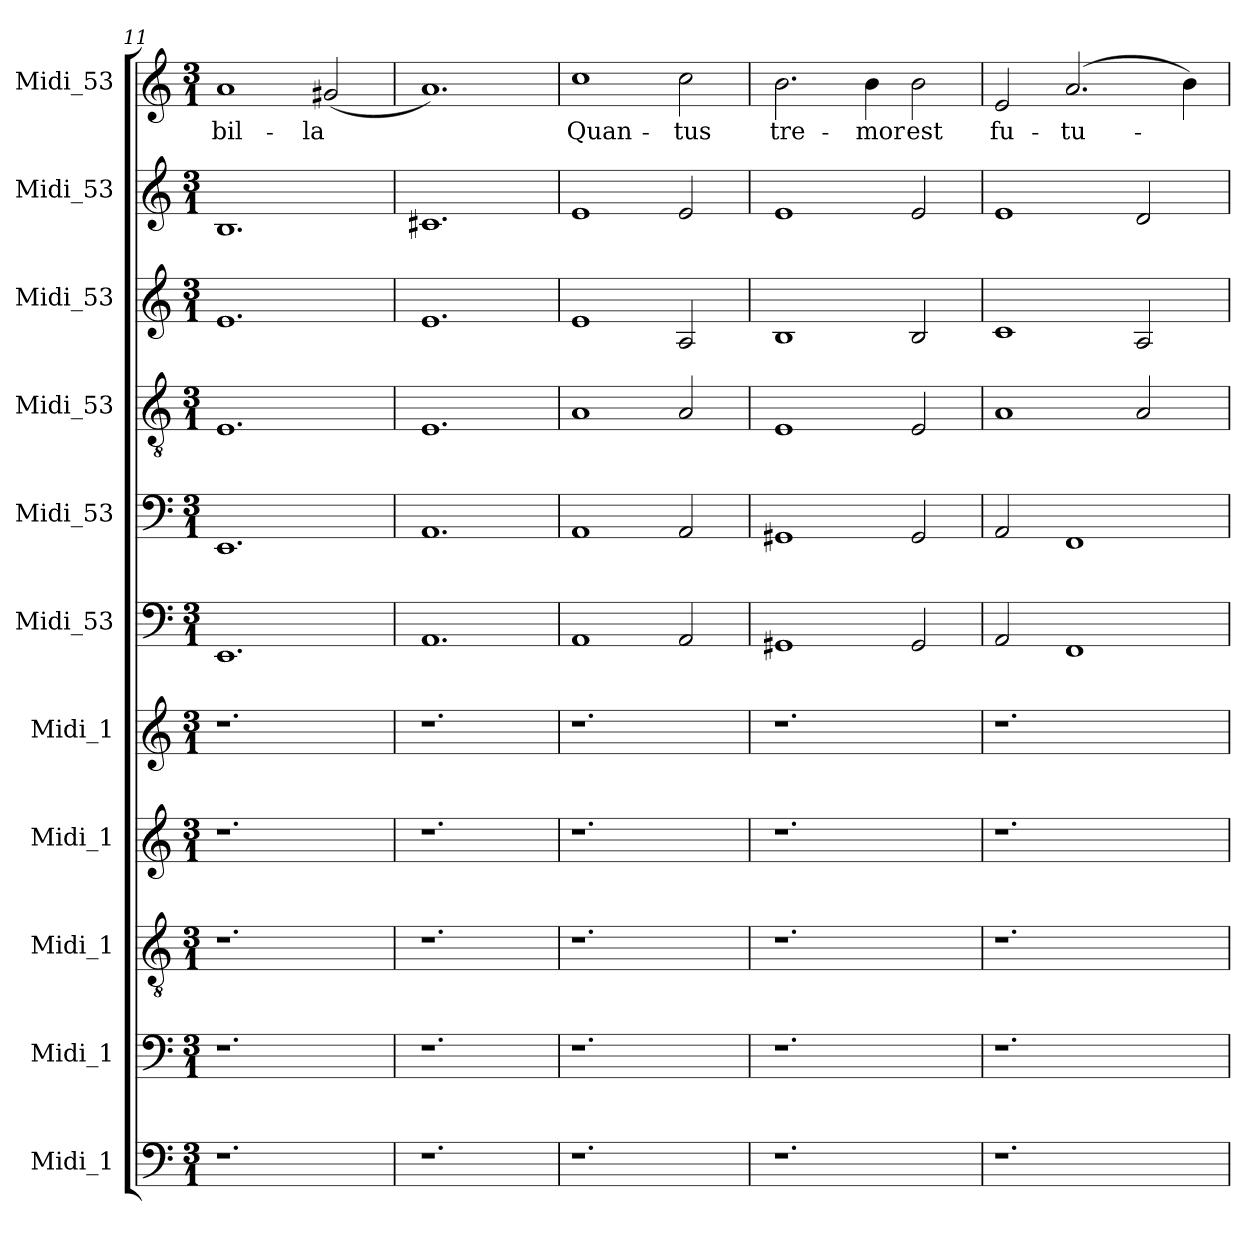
**kern	**kern	**kern	**kern	**kern	**kern	**kern	**kern	**kern	**kern	**kern	**text
*part11	*part10	*part9	*part8	*part7	*part6	*part5	*part4	*part3	*part2	*part1	*part1
*staff11	*staff10	*staff9	*staff8	*staff7	*staff6	*staff5	*staff4	*staff3	*staff2	*staff1	*staff1
*I"Midi_1	*I"Midi_1	*I"Midi_1	*I"Midi_1	*I"Midi_1	*I"Midi_53	*I"Midi_53	*I"Midi_53	*I"Midi_53	*I"Midi_53	*I"Midi_53	*
*clefF4	*clefF4	*clefGv2	*clefG2	*clefG2	*clefF4	*clefF4	*clefGv2	*clefG2	*clefG2	*clefG2	*
*k[]	*k[]	*k[]	*k[]	*k[]	*k[]	*k[]	*k[]	*k[]	*k[]	*k[]	*
*C:	*C:	*C:	*C:	*C:	*C:	*C:	*C:	*C:	*C:	*C:	*
*M3/1	*M3/1	*M3/1	*M3/1	*M3/1	*M3/1	*M3/1	*M3/1	*M3/1	*M3/1	*M3/1	*
=11	=11	=11	=11	=11	=11	=11	=11	=11	=11	=11	=11
!	!	!	!	!	!	!	!	!	!	!	!LO:LY:b
1.r	1.r	1.r	1.r	1.r	1.EE	1.EE	1.E	1.e	1.B	1a	-bil-
!	!	!	!	!	!	!	!	!	!	!	!LO:LY:b
.	.	.	.	.	.	.	.	.	.	(<2g#X/	-la
=12	=12	=12	=12	=12	=12	=12	=12	=12	=12	=12	=12
1.r	1.r	1.r	1.r	1.r	1.AA	1.AA	1.E	1.e	1.c#X	1.a)	.
=13	=13	=13	=13	=13	=13	=13	=13	=13	=13	=13	=13
!	!	!	!	!	!	!	!	!	!	!	!LO:LY:b
1.r	1.r	1.r	1.r	1.r	1AA	1AA	1A	1e	1e	1cc	Quan-
!	!	!	!	!	!	!	!	!	!	!	!LO:LY:b
.	.	.	.	.	2AA/	2AA/	2A/	2A/	2e/	2cc\	-tus
=14	=14	=14	=14	=14	=14	=14	=14	=14	=14	=14	=14
!	!	!	!	!	!	!	!	!	!	!	!LO:LY:b
1.r	1.r	1.r	1.r	1.r	1GG#X	1GG#X	1E	1B	1e	2.b\	tre-
!	!	!	!	!	!	!	!	!	!	!	!LO:LY:b
.	.	.	.	.	.	.	.	.	.	4b\	-mor
!	!	!	!	!	!	!	!	!	!	!	!LO:LY:b
.	.	.	.	.	2GG#/	2GG#/	2E/	2B/	2e/	2b\	est
=15	=15	=15	=15	=15	=15	=15	=15	=15	=15	=15	=15
!	!	!	!	!	!	!	!	!	!	!	!LO:LY:b
1.r	1.r	1.r	1.r	1.r	2AA/	2AA/	1A	1c	1e	2e/	fu-
!	!	!	!	!	!	!	!	!	!	!	!LO:LY:b
.	.	.	.	.	1FF	1FF	.	.	.	(>2.a/	-tu-
.	.	.	.	.	.	.	2A/	2A/	2d/	.	.
.	.	.	.	.	.	.	.	.	.	4b\)	.
=	=	=	=	=	=	=	=	=	=	=	=
*-	*-	*-	*-	*-	*-	*-	*-	*-	*-	*-	*-
